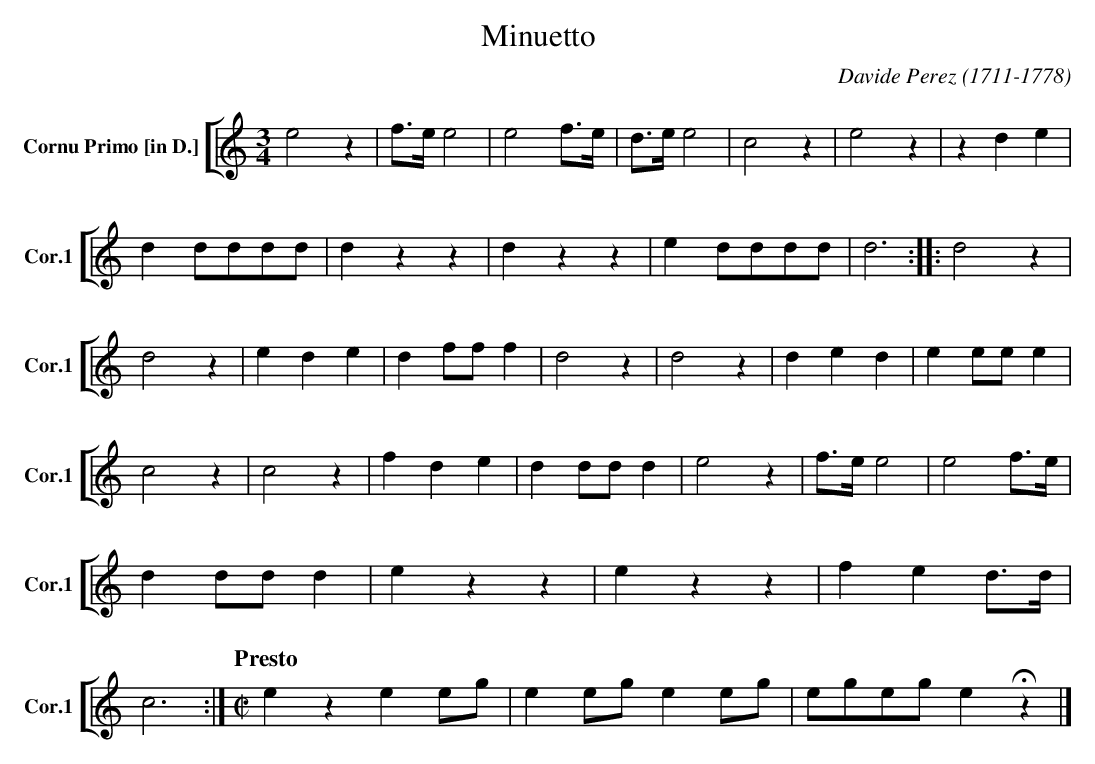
X:1
T:Minuetto
C:Davide Perez (1711-1778)
M:3/4
L:1/4
K:D
V: 1 clef=treble name="Cornu Primo [in D.]" sname="Cor.1"
%%staves [( 1 )]
   [K:C] e2z | f/>e/ e2 | e2 f/>e/ | \
   d/>e/ e2 |c2z|e2z|zde| dd/d/d/d/ | dzz| \
   dzz| e d/d/d/d/ |d3 :: d2z|d2z| \
   ede | d f/f/f | d2z|d2z| ded | ee/e/ e | \
   c2z|c2z| fde | dd/d/d | e2z| f/>e/ e2 | \
   e2 f/>e/ | d d/d/ d | ezz|ezz| fed/>d/ | c3 :| \
[Q:"Presto"] [M:C|] ez e  e/g/ | e e/g/ e e/g/ | e/g/e/g/ e!fermata!z |]
